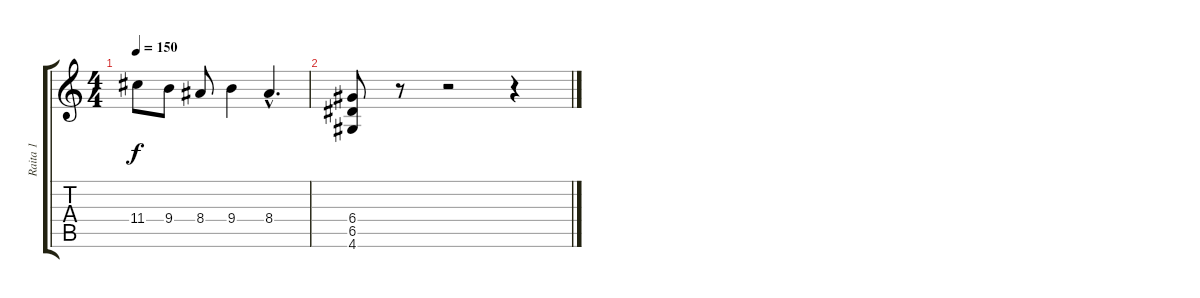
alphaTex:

\track ("Raita 1" "Raita 1") {instrument electricguitarmuted}
\staff {score tabs}
\tuning (E4 B3 G3 D3 A2 E2) {hide}
\ts (4 4)
\tempo 150
\clef g2
\ks c
11.4.8{dy f} 9.4.8 8.4.8 9.4.4 8.4{hac}.4{d} |
(6.4 6.5 4.6).8 r.8 r.2 r.4
